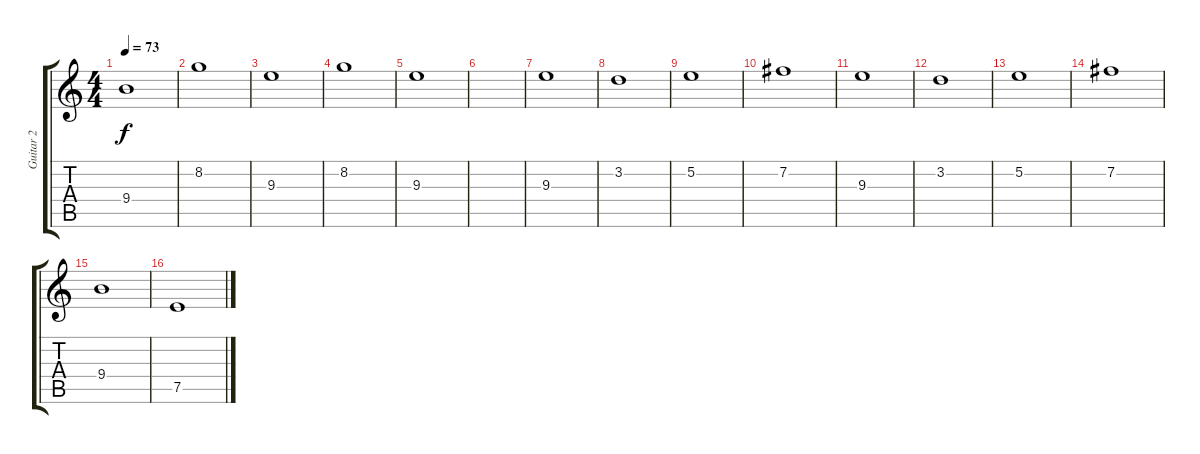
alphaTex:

\track ("Guitar 2" "Guitar 2") {instrument distortionguitar}
\staff {score tabs}
\tuning (E4 B3 G3 D3 A2 E2) {hide}
\ts (4 4)
\tempo 73
\clef g2
\ks c
9.4.1{dy f} |
8.2.1 |
9.3.1 |
8.2.1 |
9.3.1 |
|
9.3.1 |
3.2.1 |
5.2.1 |
7.2.1 |
9.3.1 |
3.2.1 |
5.2.1 |
7.2.1 |
9.4.1 |
7.5.1
